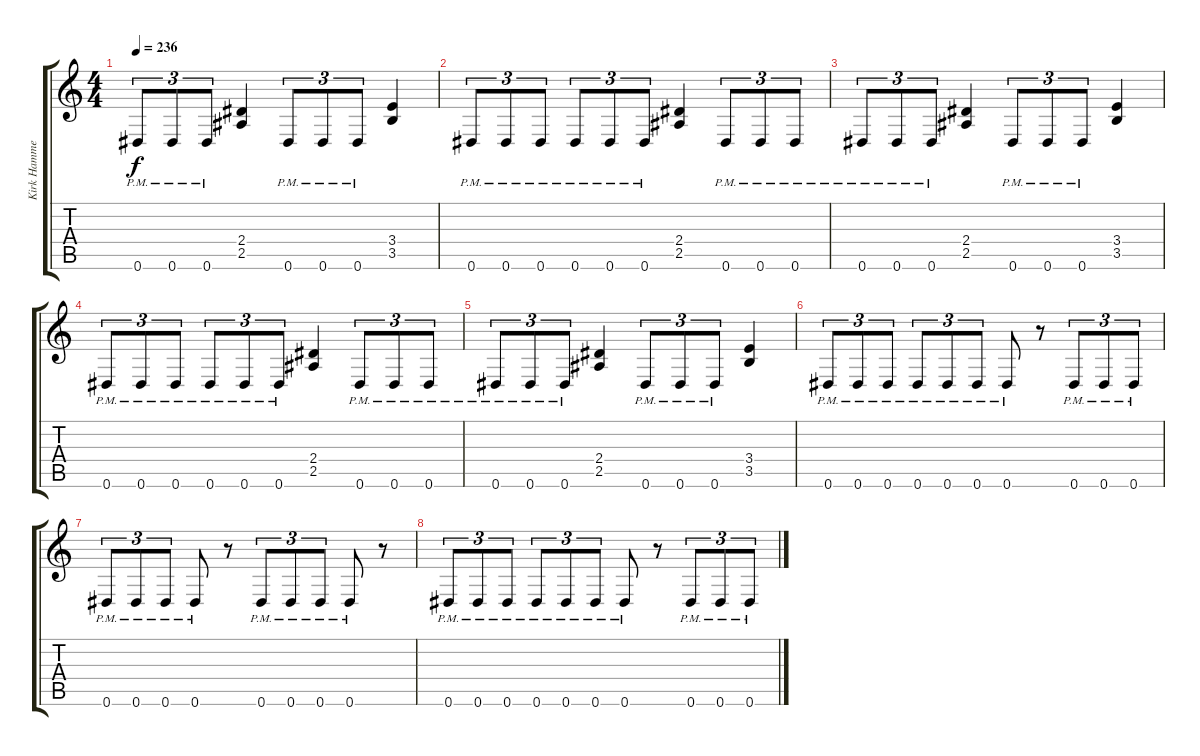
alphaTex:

\track ("Kirk Hammet" "Kirk Hamme") {instrument electricguitarclean}
\staff {score tabs}
\tuning (Eb4 Bb3 Gb3 Db3 Ab2 Eb2) {hide}
\ts (4 4)
\tempo 236
\clef g2
\ks c
0.6{pm}.8{tu (3 2) dy f} 0.6{pm}.8{tu (3 2)} 0.6{pm}.8{tu (3 2)} (2.4 2.5).4 0.6{pm}.8{tu (3 2)} 0.6{pm}.8{tu (3 2)} 0.6{pm}.8{tu (3 2)} (3.4 3.5).4 |
0.6{pm}.8{tu (3 2)} 0.6{pm}.8{tu (3 2)} 0.6{pm}.8{tu (3 2)} 0.6{pm}.8{tu (3 2)} 0.6{pm}.8{tu (3 2)} 0.6{pm}.8{tu (3 2)} (2.4 2.5).4 0.6{pm}.8{tu (3 2)} 0.6{pm}.8{tu (3 2)} 0.6{pm}.8{tu (3 2)} |
0.6{pm}.8{tu (3 2)} 0.6{pm}.8{tu (3 2)} 0.6{pm}.8{tu (3 2)} (2.4 2.5).4 0.6{pm}.8{tu (3 2)} 0.6{pm}.8{tu (3 2)} 0.6{pm}.8{tu (3 2)} (3.4 3.5).4 |
0.6{pm}.8{tu (3 2)} 0.6{pm}.8{tu (3 2)} 0.6{pm}.8{tu (3 2)} 0.6{pm}.8{tu (3 2)} 0.6{pm}.8{tu (3 2)} 0.6{pm}.8{tu (3 2)} (2.4 2.5).4 0.6{pm}.8{tu (3 2)} 0.6{pm}.8{tu (3 2)} 0.6{pm}.8{tu (3 2)} |
0.6{pm}.8{tu (3 2)} 0.6{pm}.8{tu (3 2)} 0.6{pm}.8{tu (3 2)} (2.4 2.5).4 0.6{pm}.8{tu (3 2)} 0.6{pm}.8{tu (3 2)} 0.6{pm}.8{tu (3 2)} (3.4 3.5).4 |
0.6{pm}.8{tu (3 2)} 0.6{pm}.8{tu (3 2)} 0.6{pm}.8{tu (3 2)} 0.6{pm}.8{tu (3 2)} 0.6{pm}.8{tu (3 2)} 0.6{pm}.8{tu (3 2)} 0.6{pm}.8 r.8 0.6{pm}.8{tu (3 2)} 0.6{pm}.8{tu (3 2)} 0.6{pm}.8{tu (3 2)} |
0.6{pm}.8{tu (3 2)} 0.6{pm}.8{tu (3 2)} 0.6{pm}.8{tu (3 2)} 0.6{pm}.8 r.8 0.6{pm}.8{tu (3 2)} 0.6{pm}.8{tu (3 2)} 0.6{pm}.8{tu (3 2)} 0.6{pm}.8 r.8 |
0.6{pm}.8{tu (3 2)} 0.6{pm}.8{tu (3 2)} 0.6{pm}.8{tu (3 2)} 0.6{pm}.8{tu (3 2)} 0.6{pm}.8{tu (3 2)} 0.6{pm}.8{tu (3 2)} 0.6{pm}.8 r.8 0.6{pm}.8{tu (3 2)} 0.6{pm}.8{tu (3 2)} 0.6{pm}.8{tu (3 2)}
